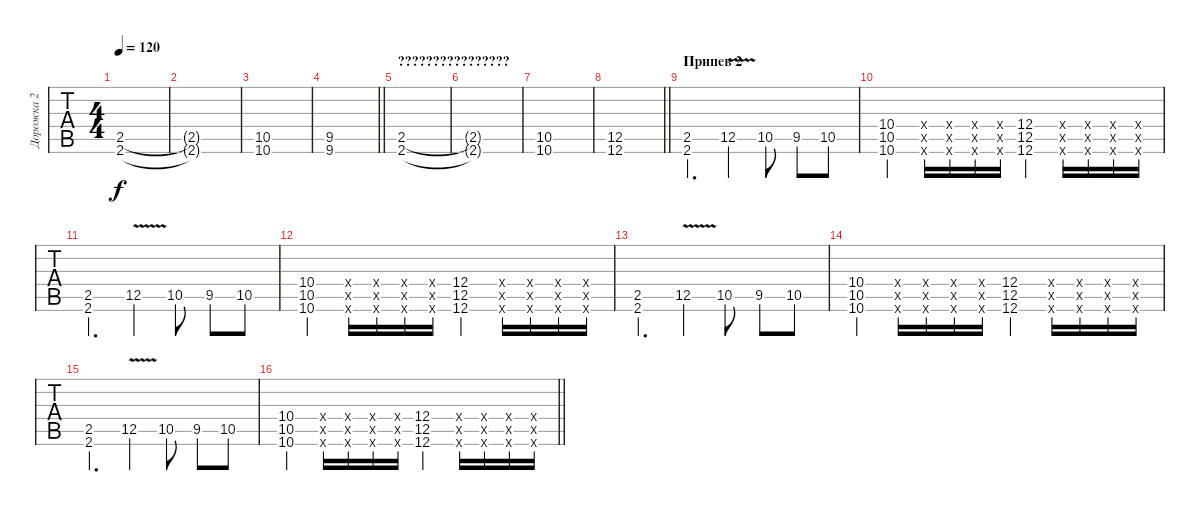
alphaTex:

\track ("Дорожка 2" "Дорожка 2") {instrument distortionguitar}
\staff {tabs}
\tuning (E4 B3 G3 D3 A2 D2) {hide}
\ts (4 4)
\tempo 120
\clef g2
\ks c
(2.5 2.6).1{dy f} |
(2.5{t} 2.6{t}).1 |
(10.5 10.6).1 |
\barLineRight lightlight
(9.5 9.6).1 |
\section ("" "????????????????")
(2.5 2.6).1 |
(2.5{t} 2.6{t}).1 |
(10.5 10.6).1 |
\barLineRight lightlight
(12.5 12.6).1 |
\section ("" "Припев 2")
(2.5 2.6).4{d} 12.5{v}.4 10.5.8 9.5.8 10.5.8 |
(10.4 10.5 10.6).4 (0.4{x} 0.5{x} 0.6{x}).16 (0.4{x} 0.5{x} 0.6{x}).16 (0.4{x} 0.5{x} 0.6{x}).16 (0.4{x} 0.5{x} 0.6{x}).16 (12.4 12.5 12.6).4 (0.4{x} 0.5{x} 0.6{x}).16 (0.4{x} 0.5{x} 0.6{x}).16 (0.4{x} 0.5{x} 0.6{x}).16 (0.4{x} 0.5{x} 0.6{x}).16 |
(2.5 2.6).4{d} 12.5{v}.4 10.5.8 9.5.8 10.5.8 |
(10.4 10.5 10.6).4 (0.4{x} 0.5{x} 0.6{x}).16 (0.4{x} 0.5{x} 0.6{x}).16 (0.4{x} 0.5{x} 0.6{x}).16 (0.4{x} 0.5{x} 0.6{x}).16 (12.4 12.5 12.6).4 (0.4{x} 0.5{x} 0.6{x}).16 (0.4{x} 0.5{x} 0.6{x}).16 (0.4{x} 0.5{x} 0.6{x}).16 (0.4{x} 0.5{x} 0.6{x}).16 |
(2.5 2.6).4{d} 12.5{v}.4 10.5.8 9.5.8 10.5.8 |
(10.4 10.5 10.6).4 (0.4{x} 0.5{x} 0.6{x}).16 (0.4{x} 0.5{x} 0.6{x}).16 (0.4{x} 0.5{x} 0.6{x}).16 (0.4{x} 0.5{x} 0.6{x}).16 (12.4 12.5 12.6).4 (0.4{x} 0.5{x} 0.6{x}).16 (0.4{x} 0.5{x} 0.6{x}).16 (0.4{x} 0.5{x} 0.6{x}).16 (0.4{x} 0.5{x} 0.6{x}).16 |
(2.5 2.6).4{d} 12.5{v}.4 10.5.8 9.5.8 10.5.8 |
\barLineRight lightlight
(10.4 10.5 10.6).4 (0.4{x} 0.5{x} 0.6{x}).16 (0.4{x} 0.5{x} 0.6{x}).16 (0.4{x} 0.5{x} 0.6{x}).16 (0.4{x} 0.5{x} 0.6{x}).16 (12.4 12.5 12.6).4 (0.4{x} 0.5{x} 0.6{x}).16 (0.4{x} 0.5{x} 0.6{x}).16 (0.4{x} 0.5{x} 0.6{x}).16 (0.4{x} 0.5{x} 0.6{x}).16
